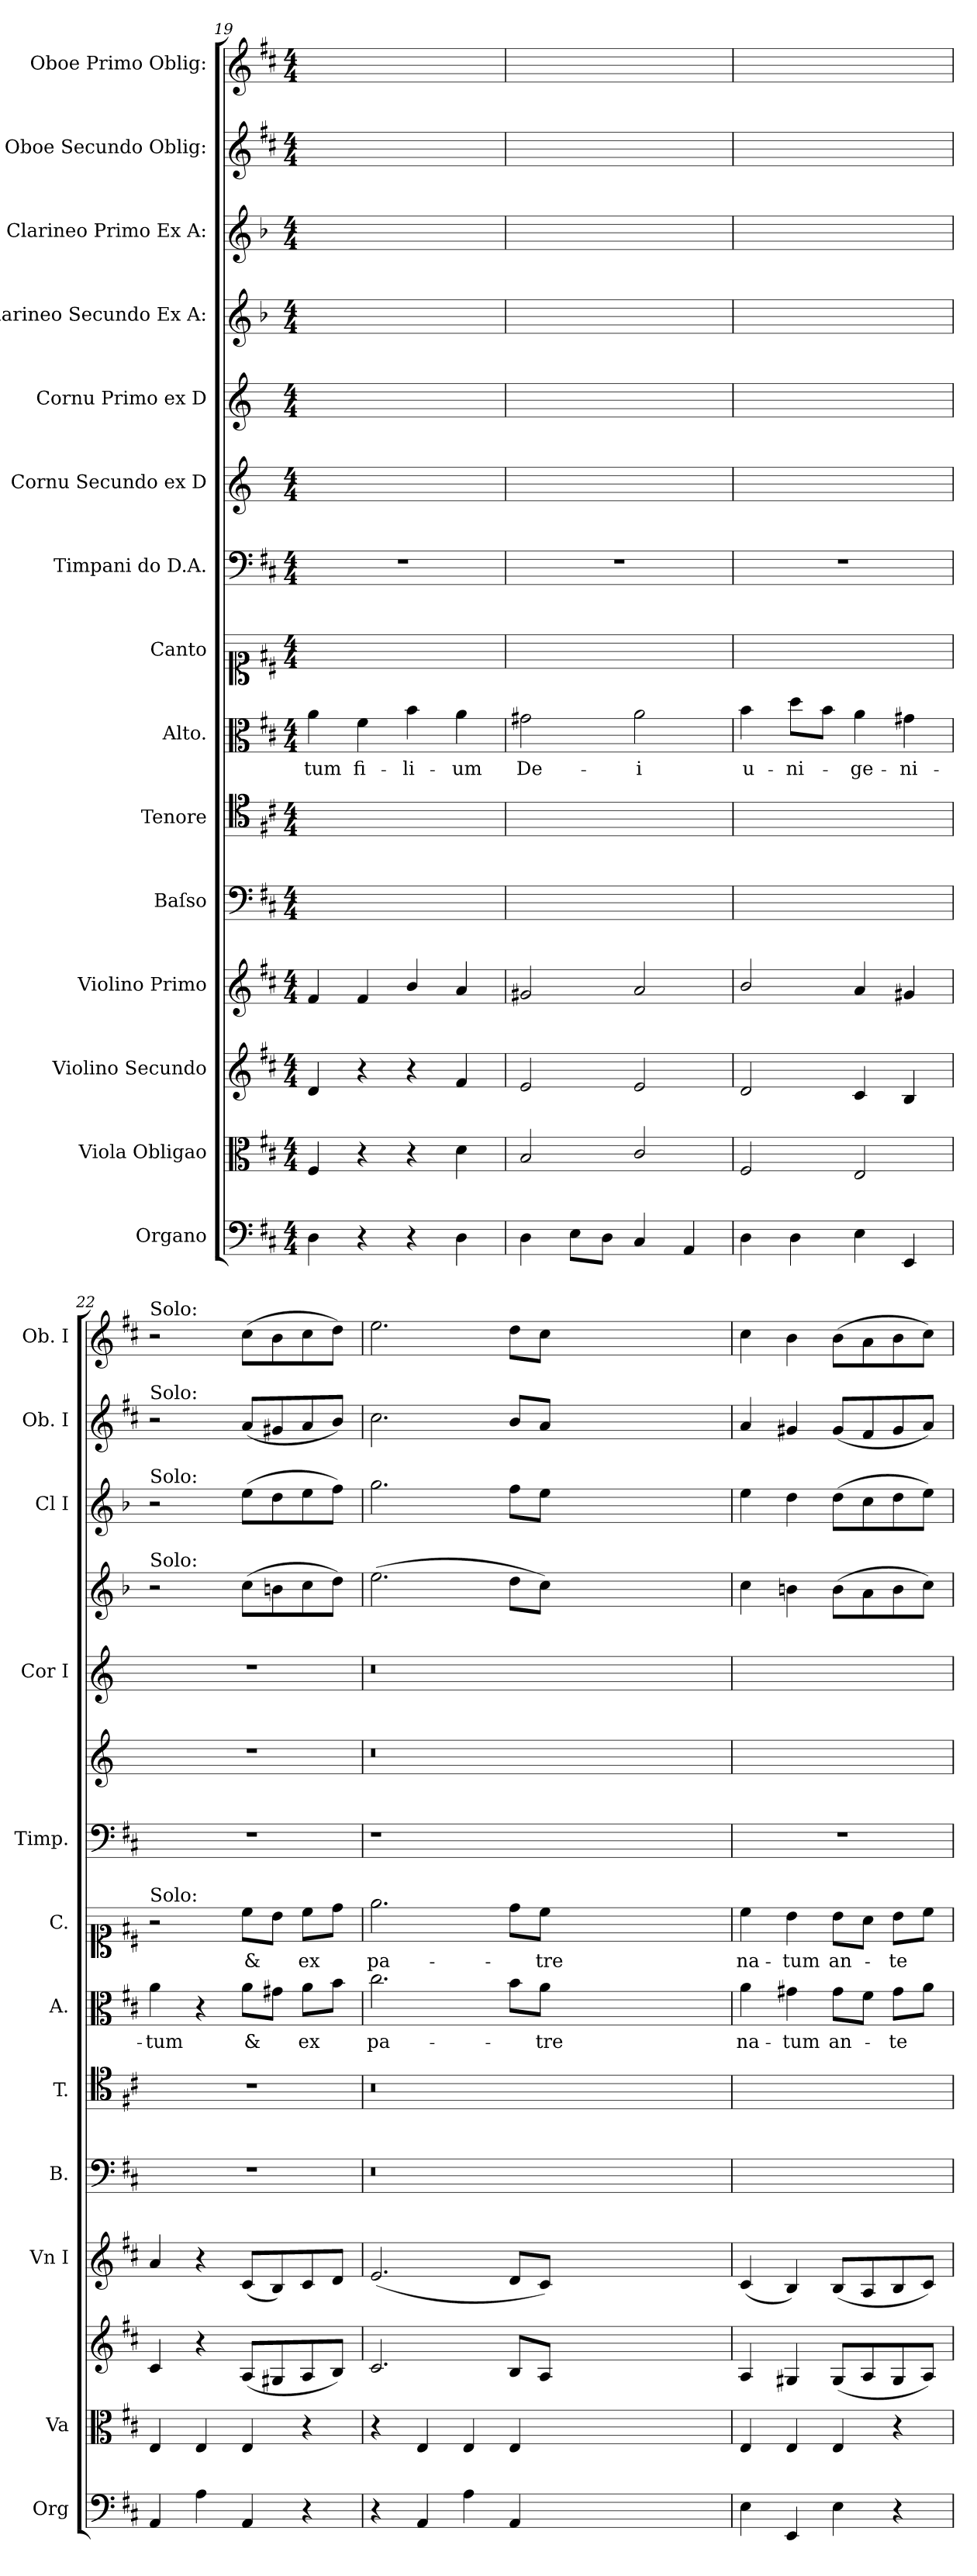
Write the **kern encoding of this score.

**kern	**kern	**kern	**kern	**kern	**kern	**kern	**text	**kern	**text	**kern	**kern	**kern	**kern	**kern	**kern	**kern
*part15	*part14	*part13	*part12	*part11	*part10	*part9	*part9	*part8	*part8	*part7	*part6	*part5	*part4	*part3	*part2	*part1
*staff15	*staff14	*staff13	*staff12	*staff11	*staff10	*staff9	*staff9	*staff8	*staff8	*staff7	*staff6	*staff5	*staff4	*staff3	*staff2	*staff1
*I"Organo	*I"Viola Obligao	*I"Violino Secundo	*I"Violino Primo	*I"Baſso	*I"Tenore	*I"Alto.	*	*I"Canto	*	*I"Timpani do D.A.	*I"Cornu Secundo ex D	*I"Cornu Primo ex D	*I"Clarineo Secundo Ex A:	*I"Clarineo Primo Ex A:	*I"Oboe Secundo Oblig:	*I"Oboe Primo Oblig:
*I'Org	*I'Va	*	*I'Vn I	*I'B.	*I'T.	*I'A.	*	*I'C.	*	*I'Timp.	*	*I'Cor I	*	*I'Cl I	*I'Ob. I	*I'Ob. I
*clefF4	*clefC3	*clefG2	*clefG2	*clefF4	*clefC4	*clefC3	*	*clefC1	*	*clefF4	*clefG2	*clefG2	*clefG2	*clefG2	*clefG2	*clefG2
*	*	*	*	*	*	*	*	*	*	*	*ITrd6c10	*ITrd6c10	*ITrd2c3	*ITrd2c3	*	*
*k[f#c#]	*k[f#c#]	*k[f#c#]	*k[f#c#]	*k[f#c#]	*k[f#c#]	*k[f#c#]	*	*k[f#c#]	*	*k[f#c#]	*k[f#c#]	*k[f#c#]	*k[f#c#]	*k[f#c#]	*k[f#c#]	*k[f#c#]
*D:	*D:	*D:	*D:	*D:	*D:	*D:	*	*D:	*	*D:	*D:	*D:	*D:	*D:	*D:	*D:
*M4/4	*M4/4	*M4/4	*M4/4	*M4/4	*M4/4	*M4/4	*	*M4/4	*	*M4/4	*M4/4	*M4/4	*M4/4	*M4/4	*M4/4	*M4/4
=19	=19	=19	=19	=19	=19	=19	=19	=19	=19	=19	=19	=19	=19	=19	=19	=19
4D\	4F#/	4d/	4f#/	1ryy	1ryy	4a\	-tum	1ryy	.	1r	1ryy	1ryy	1ryy	1ryy	1ryy	1ryy
4r	4r	4r	4f#/	.	.	4f#\	fi-	.	.	.	.	.	.	.	.	.
4r	4r	4r	4b/	.	.	4b\	-li-	.	.	.	.	.	.	.	.	.
4D\	4d\	4f#/	4a/	.	.	4a\	-um	.	.	.	.	.	.	.	.	.
=20	=20	=20	=20	=20	=20	=20	=20	=20	=20	=20	=20	=20	=20	=20	=20	=20
4D\	2B/	2e/	2g#X/	1ryy	1ryy	2g#X\	De-	1ryy	.	1r	1ryy	1ryy	1ryy	1ryy	1ryy	1ryy
8E\L	.	.	.	.	.	.	.	.	.	.	.	.	.	.	.	.
8D\J	.	.	.	.	.	.	.	.	.	.	.	.	.	.	.	.
4C#/	2c#/	2e/	2a/	.	.	2a\	-i	.	.	.	.	.	.	.	.	.
4AA/	.	.	.	.	.	.	.	.	.	.	.	.	.	.	.	.
=21	=21	=21	=21	=21	=21	=21	=21	=21	=21	=21	=21	=21	=21	=21	=21	=21
4D\	2F#/	2d/	2b/	1ryy	1ryy	4b\	u-	1ryy	.	1r	1ryy	1ryy	1ryy	1ryy	1ryy	1ryy
4D\	.	.	.	.	.	8dd\L	-ni-	.	.	.	.	.	.	.	.	.
.	.	.	.	.	.	8b\J	.	.	.	.	.	.	.	.	.	.
4E\	2E/	4c#/	4a/	.	.	4a\	-ge-	.	.	.	.	.	.	.	.	.
4EE/	.	4B/	4g#X/	.	.	4g#X\	-ni-	.	.	.	.	.	.	.	.	.
=22	=22	=22	=22	=22	=22	=22	=22	=22	=22	=22	=22	=22	=22	=22	=22	=22
!	!	!	!	!	!	!	!	!	!	!	!	!	!	!	!	!LO:TX:a:t=Solo&colon;
!	!	!	!	!	!	!	!	!	!	!	!	!	!	!	!LO:TX:a:t=Solo&colon;	!
!	!	!	!	!	!	!	!	!	!	!	!	!	!	!LO:TX:a:t=Solo&colon;	!	!
!	!	!	!	!	!	!	!	!	!	!	!	!	!LO:TX:a:t=Solo&colon;	!	!	!
!	!	!	!	!	!	!	!	!LO:TX:a:t=Solo&colon;	!	!	!	!	!	!	!	!
4AA/	4E/	4c#/	4a/	1r	1r	4a\	-tum	2r	.	1r	1r	1r	2r	2r	2r	2r
4A\	4E/	4r	4r	.	.	4r	.	.	.	.	.	.	.	.	.	.
4AA/	4E/	(8A/L	(8c#/L	.	.	8a\L	&	8cc#\L	&	.	.	.	(8a\L	(8cc#\L	(8a/L	(8cc#\L
.	.	8G#X/	8B/)	.	.	8g#X\J	.	8b\J	.	.	.	.	8g#X\	8b\	8g#X/	8b\
4r	4r	8A/	8c#/	.	.	8a\L	ex	8cc#\L	ex	.	.	.	8a\	8cc#\	8a/	8cc#\
.	.	8B/J)	8d/J	.	.	8b\J	.	8dd\J	.	.	.	.	8b\J)	8dd\J)	8b/J)	8dd\J)
=23	=23	=23	=23	=23	=23	=23	=23	=23	=23	=23	=23	=23	=23	=23	=23	=23
4r	4r	2.c#/	(2.e/	0.r	0.r	2.cc#\	pa-	2.ee\	pa-	1r	0.r	0.r	(2.cc#\	2.ee\	2.cc#\	2.ee\
4AA/	4E/	.	.	.	.	.	.	.	.	.	.	.	.	.	.	.
4A\	4E/	.	.	.	.	.	.	.	.	.	.	.	.	.	.	.
4AA/	4E/	8B/L	8d/L	.	.	8b\L	.	8dd\L	.	.	.	.	8b\L	8dd\L	8b/L	8dd\L
.	.	8A/J	8c#/J)	.	.	8a\J	-tre	8cc#\J	-tre	.	.	.	8a\J)	8cc#\J	8a/J	8cc#\J
0ryy	0ryy	0ryy	0ryy	.	.	0ryy	.	0ryy	.	0ryy	.	.	0ryy	0ryy	0ryy	0ryy
=24	=24	=24	=24	=24	=24	=24	=24	=24	=24	=24	=24	=24	=24	=24	=24	=24
4E\	4E/	4A/	(4c#/	1ryy	1ryy	4a\	na-	4cc#\	na-	1r	1ryy	1ryy	4a\	4cc#\	4a/	4cc#\
4EE/	4E/	4G#X/	4B/)	.	.	4g#X\	-tum	4b\	-tum	.	.	.	4g#X\	4b\	4g#X/	4b\
4E\	4E/	(8G#/L	(8B/L	.	.	8g#\L	an-	8b\L	an-	.	.	.	(8g#\L	(8b\L	(8g#/L	(8b\L
.	.	8A/	8A/	.	.	8f#\J	.	8a\J	.	.	.	.	8f#\	8a\	8f#/	8a\
4r	4r	8G#/	8B/	.	.	8g#\L	-te	8b\L	-te	.	.	.	8g#\	8b\	8g#/	8b\
.	.	8A/J)	8c#/J)	.	.	8a\J	.	8cc#\J	.	.	.	.	8a\J)	8cc#\J)	8a/J)	8cc#\J)
=	=	=	=	=	=	=	=	=	=	=	=	=	=	=	=	=
*-	*-	*-	*-	*-	*-	*-	*-	*-	*-	*-	*-	*-	*-	*-	*-	*-
